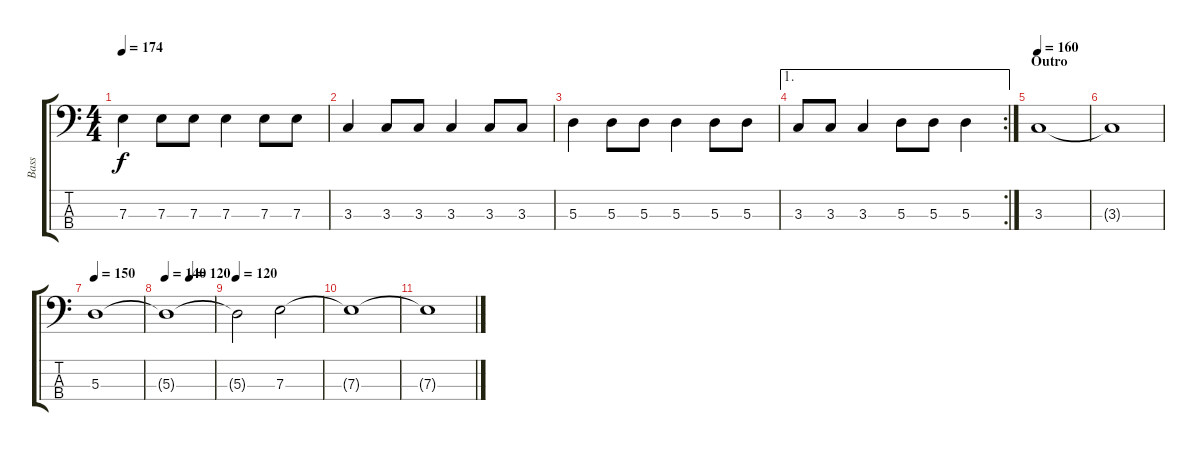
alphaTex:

\track ("Bass" "Bass") {instrument electricbassfinger}
\staff {score tabs}
\tuning (G2 D2 A1 E1) {hide}
\ts (4 4)
\tempo 174
\clef f4
\ks c
7.3.4{dy f} 7.3.8 7.3.8 7.3.4 7.3.8 7.3.8 |
3.3.4 3.3.8 3.3.8 3.3.4 3.3.8 3.3.8 |
5.3.4 5.3.8 5.3.8 5.3.4 5.3.8 5.3.8 |
\ae 1
\rc 2
3.3.8 3.3.8 3.3.4 5.3.8 5.3.8 5.3.4 |
\section ("" "Outro")
\tempo 160
3.3.1 |
3.3{t}.1 |
\tempo 150
5.3.1 |
\tempo 140
\tempo (120 0.5)
5.3{t}.1 |
\tempo 120
5.3{t}.2 7.3.2 |
7.3{t}.1 |
7.3{t}.1
